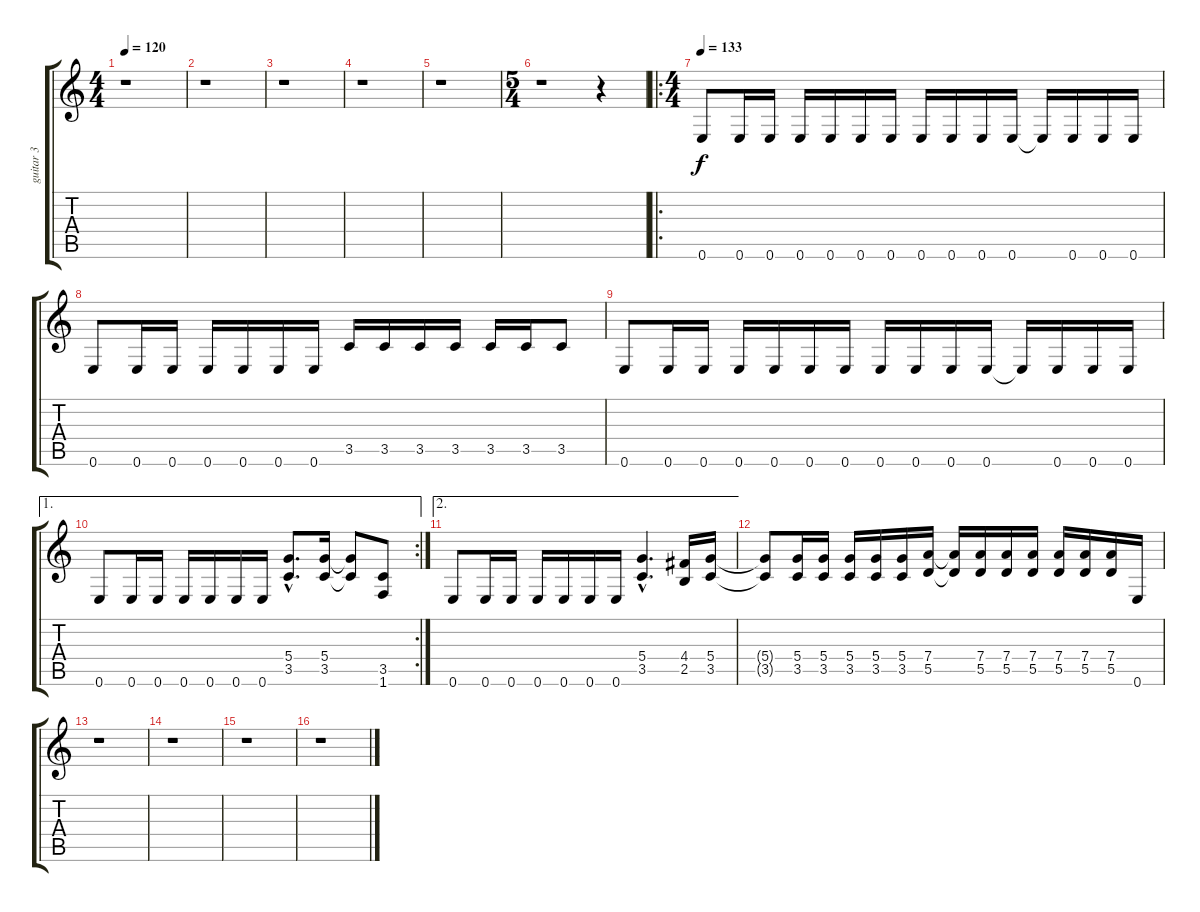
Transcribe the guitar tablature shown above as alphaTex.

\track ("guitar 3" "guitar 3") {instrument distortionguitar}
\staff {score tabs}
\tuning (E4 B3 G3 D3 A2 E2) {hide}
\ts (4 4)
\tempo 120
\clef g2
\ks c
r.1{dy f} |
r.1 |
r.1 |
r.1 |
r.1 |
\ts (5 4)
r.1 r.4 |
\ro
\ts (4 4)
\tempo 133
0.6.8 0.6.16 0.6.16 0.6.16 0.6.16 0.6.16 0.6.16 0.6.16 0.6.16 0.6.16 0.6.16 0.6{t}.16 0.6.16 0.6.16 0.6.16 |
0.6.8 0.6.16 0.6.16 0.6.16 0.6.16 0.6.16 0.6.16 3.5.16 3.5.16 3.5.16 3.5.16 3.5.16 3.5.16 3.5.8 |
0.6.8 0.6.16 0.6.16 0.6.16 0.6.16 0.6.16 0.6.16 0.6.16 0.6.16 0.6.16 0.6.16 0.6{t}.16 0.6.16 0.6.16 0.6.16 |
\ae 1
\rc 2
0.6.8 0.6.16 0.6.16 0.6.16 0.6.16 0.6.16 0.6.16 (5.4{hac} 3.5{hac}).8{d} (5.4 3.5).16 (5.4{t} 3.5{t}).8 (3.5 1.6).8 |
\ae 2
0.6.8 0.6.16 0.6.16 0.6.16 0.6.16 0.6.16 0.6.16 (5.4{hac} 3.5{hac}).4{d} (4.4 2.5).16 (5.4 3.5).16 |
(5.4{t} 3.5{t}).8 (5.4 3.5).16 (5.4 3.5).16 (5.4 3.5).16 (5.4 3.5).16 (5.4 3.5).16 (7.4 5.5).16 (7.4{t} 5.5{t}).16 (7.4 5.5).16 (7.4 5.5).16 (7.4 5.5).16 (7.4 5.5).16 (7.4 5.5).16 (7.4 5.5).16 0.6.16 |
r.1 |
r.1 |
r.1 |
r.1
